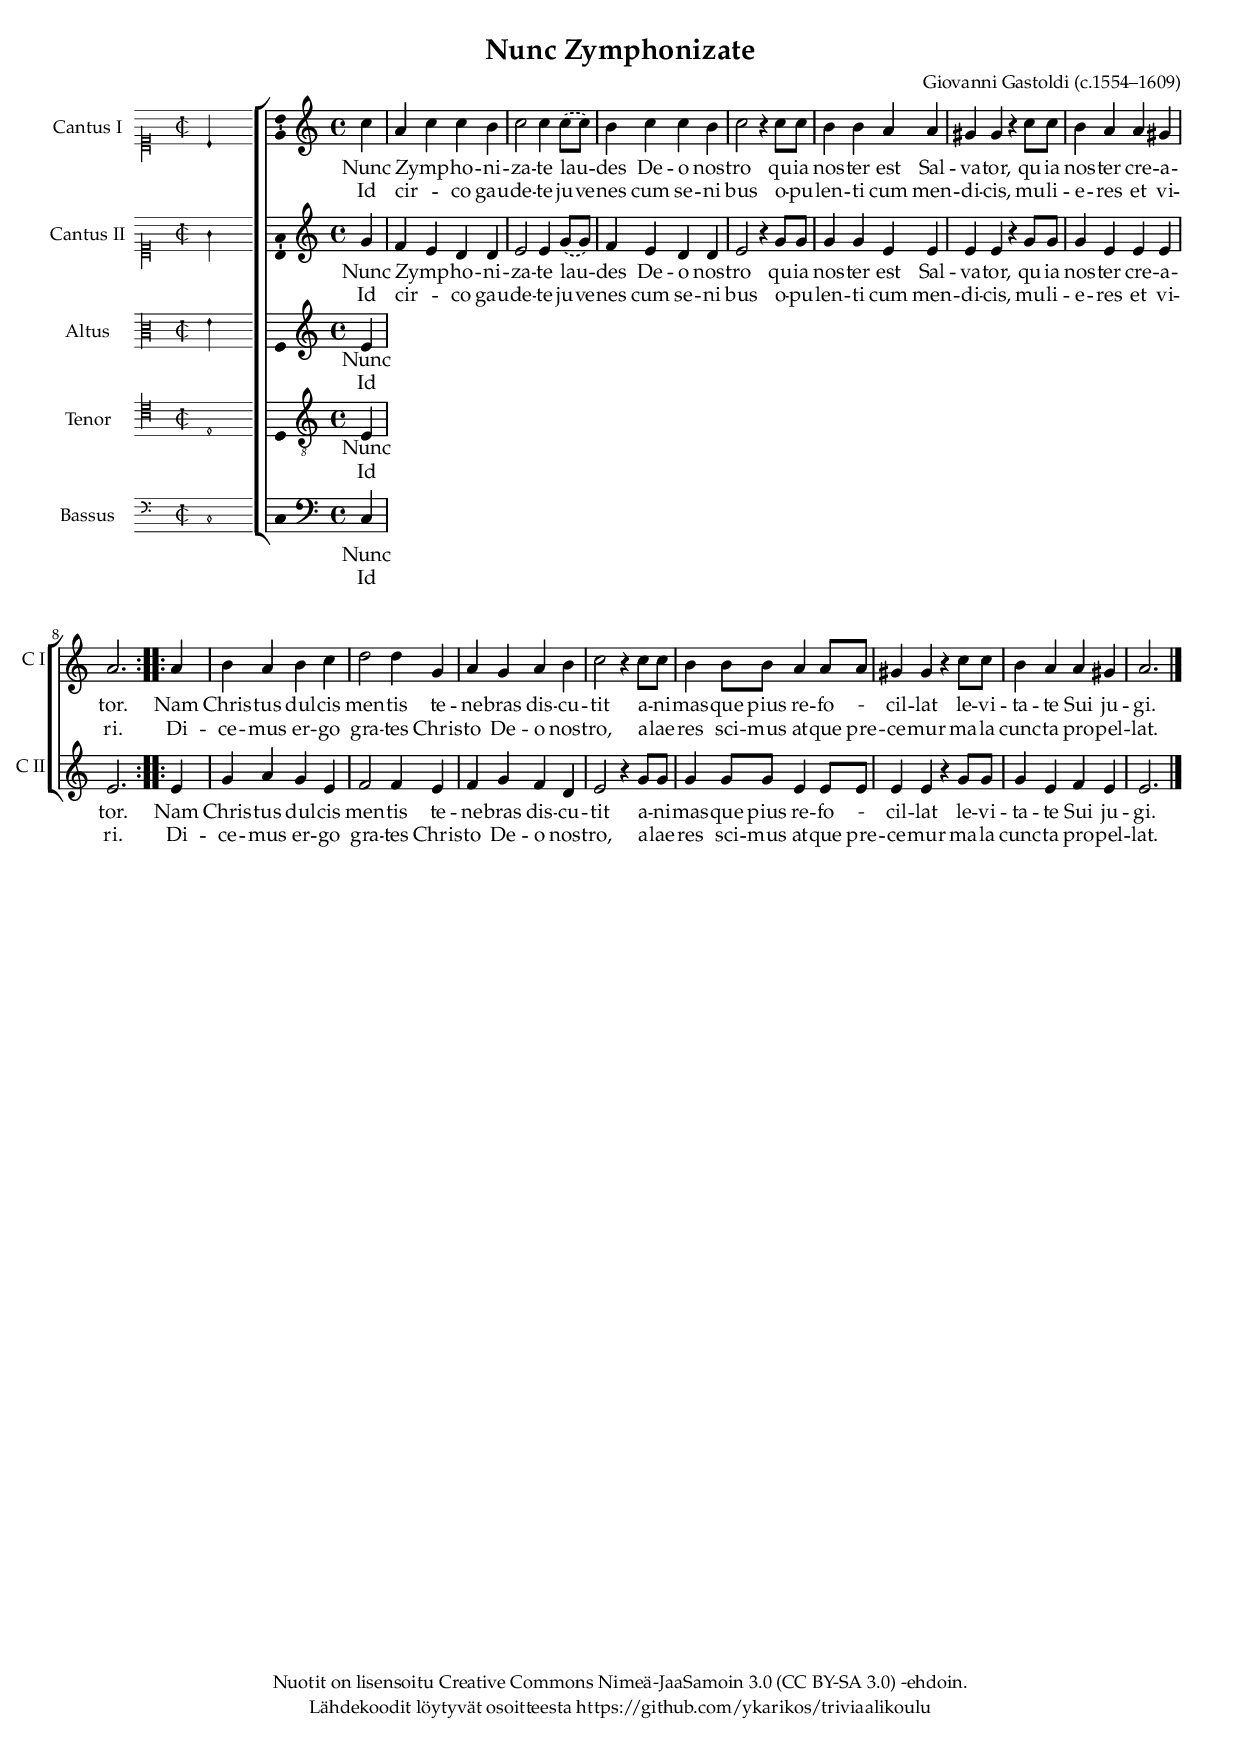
\version "2.19.80"
\include "suomi.ly"

#(set-global-staff-size 16)

global = {
%  \numericTimeSignature
  \time 4/4
%	\set Timing.measureLength = #(ly:make-moment 4/2)
%  \autoBeamOff
  \key c \major
  \set Staff.midiInstrument = #"voice oohs"
  \omit Slur
}


SopranoMusic = \relative c'' {
	\set Staff.instrumentName = #"Cantus I"
	\set Staff.shortInstrumentName = "C I"

	\incipit { \clef "mensural-c1" \key c \major \time 2/2 c'4 }

  \repeat volta 2 {
    \partial 4 c4 |	a( c) c h |
    \set melismaBusyProperties = #'()
    \undo \omit Slur \slurDashed
    c2 c4 c8( c) | h4 c c h c2 r4 c8 c |
    h4 h a a | gis gis r c8 c | h4 a a gis | a2.
  }
  \repeat volta 2 {
    a4 | h a h c | d2 d4 g, | a g a h | c2 r4 c8 c |
    h4 h8 h a4 a8 a | gis4 gis r c8 c |
    h4 a a gis | a2. \bar "|."
  }
}

stanzaOneLyrics = \lyricmode {
	Nunc Zymp -- ho -- ni -- za -- te lau -- _ des De -- o nost -- ro
  qu -- ia nos -- ter est Sal -- va -- tor, qu -- ia nos -- ter cre -- a -- tor.
  Nam Chris -- tus  dul -- cis men -- tis te -- ne -- bras dis -- cu -- tit
  a -- ni -- mas -- que pius re -- fo - cil -- lat le -- vi -- ta -- te Sui ju -- gi.
}

stanzaTwoLyrics = \lyricmode {
  Id cir -- co gau -- de -- te  ju -- ve -- nes cum se -- ni bus
  o -- pu -- len -- ti cum men -- di -- cis, mu -- li -- e -- res et vi -- ri.
  Di -- ce -- mus  er  -- go gra -- tes Chris -- to De -- o nost -- ro,
  a -- lae -- res sci -- mus at -- que pre -- ce -- mur
  ma -- la cunc -- ta pro -- pel -- lat.
}

SopranoTwoMusic = \relative c'' {
	\set Staff.instrumentName = #"Cantus II"
	\set Staff.shortInstrumentName = "C II"

	\incipit { \clef "mensural-c1" \key c \major \time 2/2 g'4 }

  \repeat volta 2 {
    \partial 4 g4 | f( e) d d |
    \set melismaBusyProperties = #'()
    \undo \omit Slur \slurDashed
    e2 e4 g8( g) | f4 e d d | e2 r4 g8 g |
    g4 g e e | e e  r g8 g | g4 e e e | e2.
  }
  \repeat volta 2 {
    e4 | g a g e | f2 f4 e |  f g f d | e2 r4 g8 g |
    g4 g8 g e4 e8 e | e4 e r g8 g |
    g4 e f e | e2. \bar "|."
  }
}


AltoMusic = \relative c' {
	\set Staff.instrumentName = #"Altus"
	\set Staff.shortInstrumentName = "A"

	\incipit { \clef "mensural-c3" \key c \major \time 2/2 e'4 }

  \partial 4 e4 |
%  \time 4/2
%  \once \override Staff.TimeSignature.break-visibility = ##(#t #f #t)
%  d\breve\fermata
}

TenoreMusic = \relative c {
	\set Staff.instrumentName = #"Tenor"
	\set Staff.shortInstrumentName = "T"

	\incipit { \clef "mensural-c4" \key c \major \time 2/2 e1 }

	\clef "treble_8"
  \partial 4 e4 |
%  \time 4/2
%  \once \override Staff.TimeSignature.break-visibility = ##(#t #f #t)
%  g\breve\fermata
}

BassMusic = \relative c {
	\set Staff.instrumentName = #"Bassus"
	\set Staff.shortInstrumentName = "B"

	\incipit { \clef "mensural-f" \key c \major \time 2/2 c1 }

	\clef bass
  \partial 4 c4 |
%  \time 4/2
%  \once \override Staff.TimeSignature.break-visibility = ##(#t #f #t)
%  g,\breve\fermata
}


\header {
  title = "Nunc Zymphonizate"
%  subtitle = ""
  composer = "Giovanni Gastoldi (c.1554–1609)"
%  instrument = "Voice (SATB)"
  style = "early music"
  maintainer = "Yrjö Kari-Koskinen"
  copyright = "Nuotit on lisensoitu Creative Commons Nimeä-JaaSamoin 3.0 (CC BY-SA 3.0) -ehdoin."
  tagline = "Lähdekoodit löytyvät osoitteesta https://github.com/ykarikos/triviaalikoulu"
}

#(set-global-staff-size 16)

\paper {
  system-system-spacing.basic-distance = #18
  #(define fonts
      (make-pango-font-tree "Palatino"
                            "Nimbus Sans"
                            "Luxi Mono"
                            (/ staff-height pt 20)))
}


\score {
  \new ChoirStaff <<
    \new Staff <<
      \new Voice = "Soprano" {
		    \global
        \SopranoMusic
      }
     \new Lyrics \lyricsto "Soprano" {
       \stanzaOneLyrics
     }
     \new Lyrics \lyricsto "Soprano" {
       \stanzaTwoLyrics
     }
    >>
    \new Staff <<
      \new Voice = "SopranoTwo" {
		    \global
        \SopranoTwoMusic
      }
     \new Lyrics \lyricsto "SopranoTwo" {
       \stanzaOneLyrics
     }
     \new Lyrics \lyricsto "SopranoTwo" {
       \stanzaTwoLyrics
     }
    >>
    \new Staff <<
      \new Voice = "Alto" {
        \global
        \AltoMusic
      }
     \new Lyrics \lyricsto "Alto" {
       \stanzaOneLyrics
     }
     \new Lyrics \lyricsto "Alto" {
       \stanzaTwoLyrics
     }
    >>
    \new Staff <<
      \new Voice = "Tenore" {
        \global
        \TenoreMusic
      }
      \new Lyrics \lyricsto "Tenore" {
       \stanzaOneLyrics
      }
      \new Lyrics \lyricsto "Tenore" {
        \stanzaTwoLyrics
      }
    >>
    \new Staff <<
      \new Voice = "Bass" {
        \global
        \BassMusic
      }
      \new Lyrics \lyricsto "Bass" {
       \stanzaOneLyrics
      }
      \new Lyrics \lyricsto "Bass" {
        \stanzaTwoLyrics
      }
    >>
  >>
  \layout {
    \context {
      \Voice
      \consists "Ambitus_engraver"
    }
    indent = 3.5\cm
    incipit-width = 2\cm
    \context {
     \Staff \RemoveEmptyStaves
   }
    \context {
     \Score
     \override VerticalAxisGroup.remove-first = ##t
    }
  }
}
